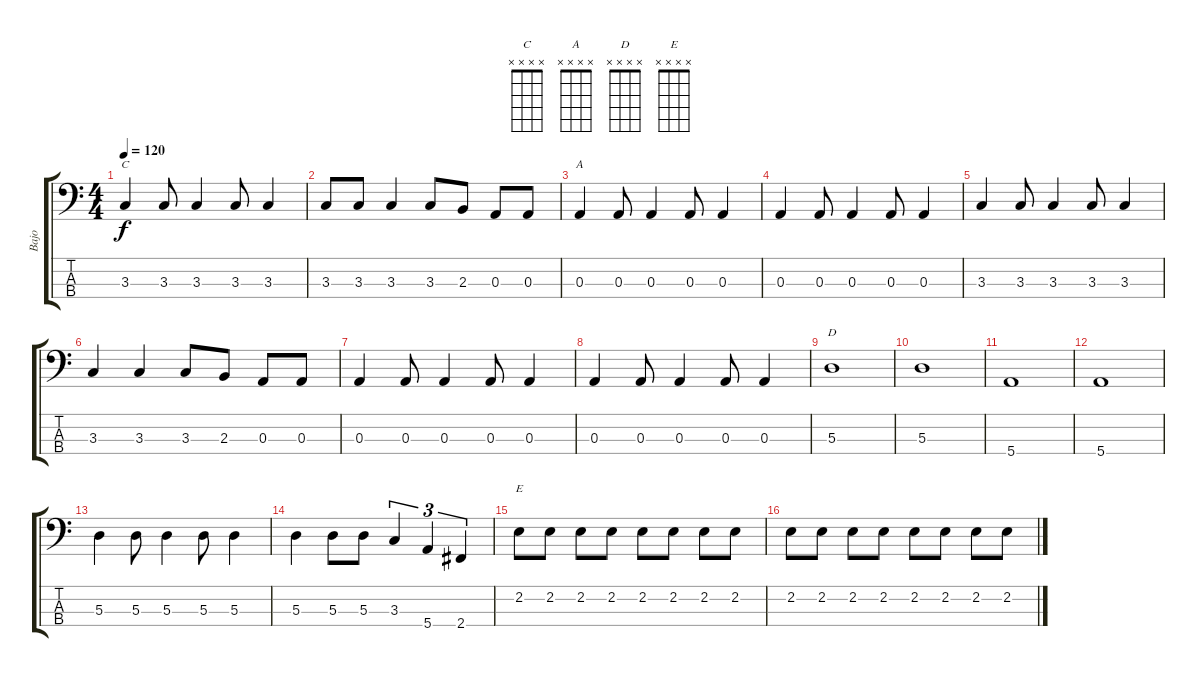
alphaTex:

\track ("Bajo" "Bajo") {instrument electricbassfinger}
\staff {score tabs}
\tuning (G2 D2 A1 E1) {hide}
\chord ("C" x x x x)
\chord ("A" x x x x)
\chord ("D" x x x x)
\chord ("E" x x x x)
\ts (4 4)
\tempo 120
\clef f4
\ks c
3.3.4{ch "C" dy f instrument electricbassfinger} 3.3.8 3.3.4 3.3.8 3.3.4 |
3.3.8 3.3.8 3.3.4 3.3.8 2.3.8 0.3.8 0.3.8 |
0.3.4{ch "A"} 0.3.8 0.3.4 0.3.8 0.3.4 |
0.3.4 0.3.8 0.3.4 0.3.8 0.3.4 |
3.3.4 3.3.8 3.3.4 3.3.8 3.3.4 |
3.3.4 3.3.4 3.3.8 2.3.8 0.3.8 0.3.8 |
0.3.4 0.3.8 0.3.4 0.3.8 0.3.4 |
0.3.4 0.3.8 0.3.4 0.3.8 0.3.4 |
5.3.1{ch "D"} |
5.3.1 |
5.4.1 |
5.4.1 |
5.3.4 5.3.8 5.3.4 5.3.8 5.3.4 |
5.3.4 5.3.8 5.3.8 3.3.4{tu (3 2)} 5.4.4{tu (3 2)} 2.4.4{tu (3 2)} |
2.2.8{ch "E"} 2.2.8 2.2.8 2.2.8 2.2.8 2.2.8 2.2.8 2.2.8 |
2.2.8 2.2.8 2.2.8 2.2.8 2.2.8 2.2.8 2.2.8 2.2.8
